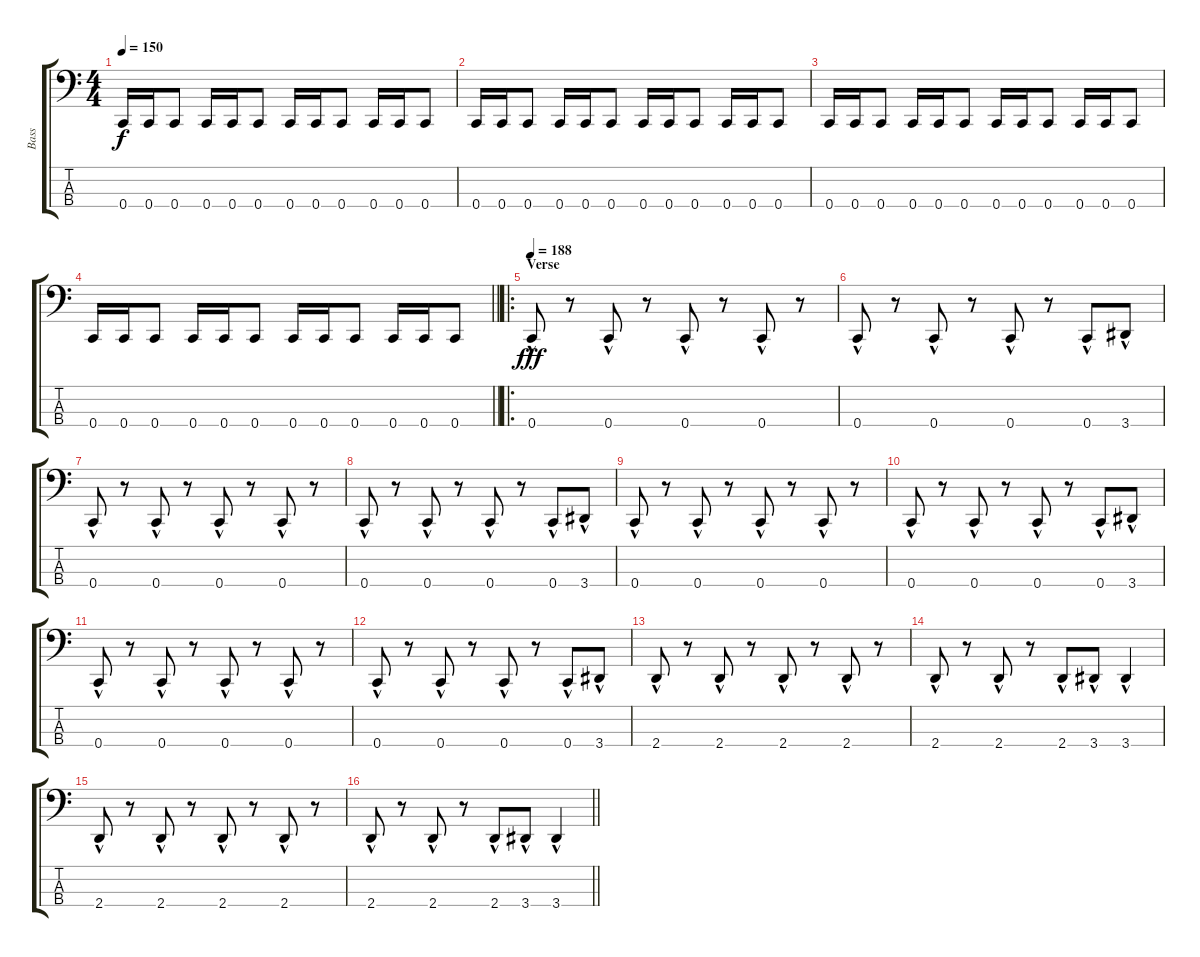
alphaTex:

\track ("Bass" "Bass") {instrument electricbassfinger}
\staff {score tabs}
\tuning (F2 C2 G1 C1) {hide}
\ts (4 4)
\tempo 150
\clef f4
\ks c
0.4.16{dy f} 0.4.16 0.4.8 0.4.16 0.4.16 0.4.8 0.4.16 0.4.16 0.4.8 0.4.16 0.4.16 0.4.8 |
0.4.16 0.4.16 0.4.8 0.4.16 0.4.16 0.4.8 0.4.16 0.4.16 0.4.8 0.4.16 0.4.16 0.4.8 |
0.4.16 0.4.16 0.4.8 0.4.16 0.4.16 0.4.8 0.4.16 0.4.16 0.4.8 0.4.16 0.4.16 0.4.8 |
\barLineRight lightlight
0.4.16 0.4.16 0.4.8 0.4.16 0.4.16 0.4.8 0.4.16 0.4.16 0.4.8 0.4.16 0.4.16 0.4.8 |
\ro
\section ("" "Verse")
\tempo 188
0.4{hac}.8{dy fff} r.8 0.4{hac}.8 r.8 0.4{hac}.8 r.8 0.4{hac}.8 r.8 |
0.4{hac}.8 r.8 0.4{hac}.8 r.8 0.4{hac}.8 r.8 0.4{hac}.8 3.4{hac}.8 |
0.4{hac}.8 r.8 0.4{hac}.8 r.8 0.4{hac}.8 r.8 0.4{hac}.8 r.8 |
0.4{hac}.8 r.8 0.4{hac}.8 r.8 0.4{hac}.8 r.8 0.4{hac}.8 3.4{hac}.8 |
0.4{hac}.8 r.8 0.4{hac}.8 r.8 0.4{hac}.8 r.8 0.4{hac}.8 r.8 |
0.4{hac}.8 r.8 0.4{hac}.8 r.8 0.4{hac}.8 r.8 0.4{hac}.8 3.4{hac}.8 |
0.4{hac}.8 r.8 0.4{hac}.8 r.8 0.4{hac}.8 r.8 0.4{hac}.8 r.8 |
0.4{hac}.8 r.8 0.4{hac}.8 r.8 0.4{hac}.8 r.8 0.4{hac}.8 3.4{hac}.8 |
2.4{hac}.8 r.8 2.4{hac}.8 r.8 2.4{hac}.8 r.8 2.4{hac}.8 r.8 |
2.4{hac}.8 r.8 2.4{hac}.8 r.8 2.4{hac}.8 3.4{hac}.8 3.4{hac}.4 |
2.4{hac}.8 r.8 2.4{hac}.8 r.8 2.4{hac}.8 r.8 2.4{hac}.8 r.8 |
\barLineRight lightlight
2.4{hac}.8 r.8 2.4{hac}.8 r.8 2.4{hac}.8 3.4{hac}.8 3.4{hac}.4
